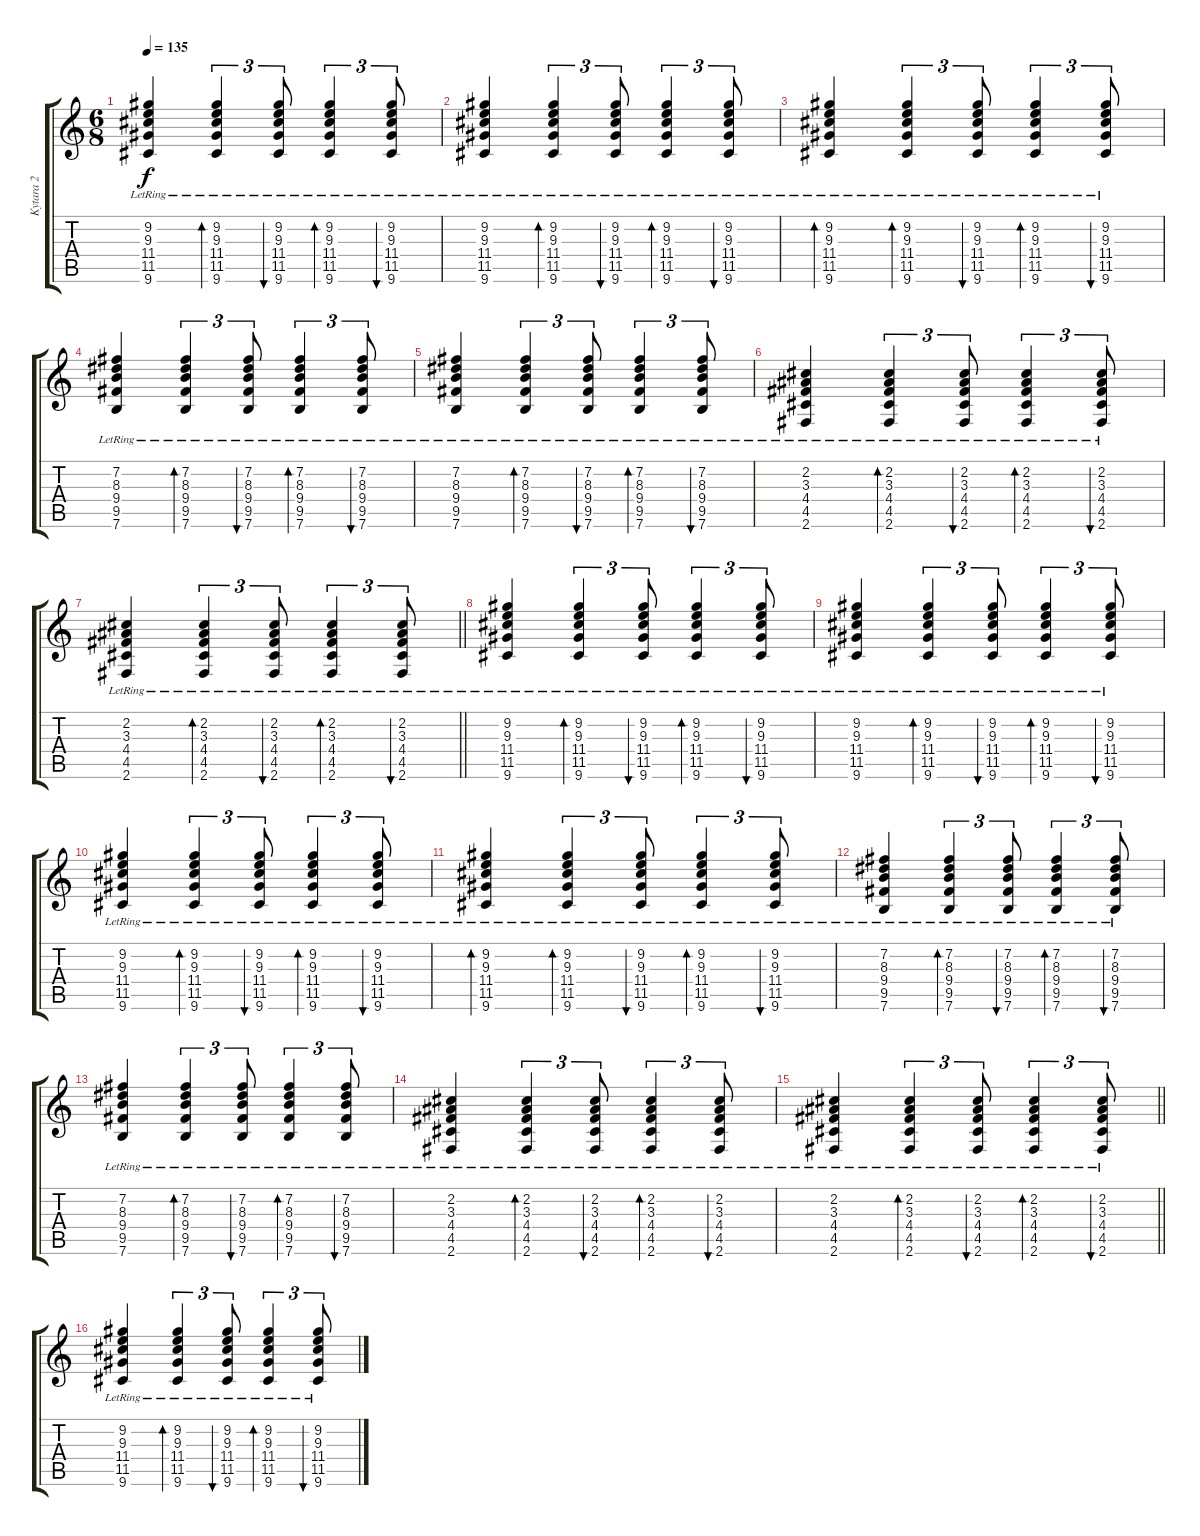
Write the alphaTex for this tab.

\track ("Kytara 2" "Kytara 2") {instrument acousticguitarsteel}
\staff {score tabs}
\tuning (E4 B3 G3 D3 A2 E2) {hide}
\ts (6 8)
\tempo 135
\clef g2
\ks c
(9.2 9.3{lr} 11.4{lr} 11.5{lr} 9.6{lr}).4{dy f} (9.2 9.3{lr} 11.4{lr} 11.5{lr} 9.6{lr}).4{tu (3 2) bd 60} (9.2 9.3{lr} 11.4{lr} 11.5{lr} 9.6{lr}).8{tu (3 2) bu 60} (9.2 9.3{lr} 11.4{lr} 11.5{lr} 9.6{lr}).4{tu (3 2) bd 60} (9.2 9.3{lr} 11.4{lr} 11.5{lr} 9.6{lr}).8{tu (3 2) bu 60} |
(9.2 9.3{lr} 11.4{lr} 11.5{lr} 9.6{lr}).4 (9.2 9.3{lr} 11.4{lr} 11.5{lr} 9.6{lr}).4{tu (3 2) bd 60} (9.2 9.3{lr} 11.4{lr} 11.5{lr} 9.6{lr}).8{tu (3 2) bu 60} (9.2 9.3{lr} 11.4{lr} 11.5{lr} 9.6{lr}).4{tu (3 2) bd 60} (9.2 9.3{lr} 11.4{lr} 11.5{lr} 9.6{lr}).8{tu (3 2) bu 60} |
(9.2 9.3{lr} 11.4{lr} 11.5{lr} 9.6{lr}).4{bd 60} (9.2 9.3{lr} 11.4{lr} 11.5{lr} 9.6{lr}).4{tu (3 2) bd 60} (9.2 9.3{lr} 11.4{lr} 11.5{lr} 9.6{lr}).8{tu (3 2) bu 60} (9.2 9.3{lr} 11.4{lr} 11.5{lr} 9.6{lr}).4{tu (3 2) bd 60} (9.2 9.3{lr} 11.4{lr} 11.5{lr} 9.6{lr}).8{tu (3 2) bu 60} |
(7.2 8.3{lr} 9.4{lr} 9.5{lr} 7.6{lr}).4 (7.2 8.3{lr} 9.4{lr} 9.5{lr} 7.6{lr}).4{tu (3 2) bd 60} (7.2 8.3{lr} 9.4{lr} 9.5{lr} 7.6{lr}).8{tu (3 2) bu 60} (7.2 8.3{lr} 9.4{lr} 9.5{lr} 7.6{lr}).4{tu (3 2) bd 60} (7.2 8.3{lr} 9.4{lr} 9.5{lr} 7.6{lr}).8{tu (3 2) bu 60} |
(7.2 8.3{lr} 9.4{lr} 9.5{lr} 7.6{lr}).4 (7.2 8.3{lr} 9.4{lr} 9.5{lr} 7.6{lr}).4{tu (3 2) bd 60} (7.2 8.3{lr} 9.4{lr} 9.5{lr} 7.6{lr}).8{tu (3 2) bu 60} (7.2 8.3{lr} 9.4{lr} 9.5{lr} 7.6{lr}).4{tu (3 2) bd 60} (7.2 8.3{lr} 9.4{lr} 9.5{lr} 7.6{lr}).8{tu (3 2) bu 60} |
(2.2 3.3{lr} 4.4{lr} 4.5{lr} 2.6{lr}).4 (2.2 3.3{lr} 4.4{lr} 4.5{lr} 2.6{lr}).4{tu (3 2) bd 60} (2.2 3.3{lr} 4.4{lr} 4.5{lr} 2.6{lr}).8{tu (3 2) bu 60} (2.2 3.3{lr} 4.4{lr} 4.5{lr} 2.6{lr}).4{tu (3 2) bd 60} (2.2 3.3{lr} 4.4{lr} 4.5{lr} 2.6{lr}).8{tu (3 2) bu 60} |
\barLineRight lightlight
(2.2 3.3{lr} 4.4{lr} 4.5{lr} 2.6{lr}).4 (2.2 3.3{lr} 4.4{lr} 4.5{lr} 2.6{lr}).4{tu (3 2) bd 60} (2.2 3.3{lr} 4.4{lr} 4.5{lr} 2.6{lr}).8{tu (3 2) bu 60} (2.2 3.3{lr} 4.4{lr} 4.5{lr} 2.6{lr}).4{tu (3 2) bd 60} (2.2 3.3{lr} 4.4{lr} 4.5{lr} 2.6{lr}).8{tu (3 2) bu 60} |
\section ("" "")
(9.2 9.3{lr} 11.4{lr} 11.5{lr} 9.6{lr}).4 (9.2 9.3{lr} 11.4{lr} 11.5{lr} 9.6{lr}).4{tu (3 2) bd 60} (9.2 9.3{lr} 11.4{lr} 11.5{lr} 9.6{lr}).8{tu (3 2) bu 60} (9.2 9.3{lr} 11.4{lr} 11.5{lr} 9.6{lr}).4{tu (3 2) bd 60} (9.2 9.3{lr} 11.4{lr} 11.5{lr} 9.6{lr}).8{tu (3 2) bu 60} |
(9.2 9.3{lr} 11.4{lr} 11.5{lr} 9.6{lr}).4 (9.2 9.3{lr} 11.4{lr} 11.5{lr} 9.6{lr}).4{tu (3 2) bd 60} (9.2 9.3{lr} 11.4{lr} 11.5{lr} 9.6{lr}).8{tu (3 2) bu 60} (9.2 9.3{lr} 11.4{lr} 11.5{lr} 9.6{lr}).4{tu (3 2) bd 60} (9.2 9.3{lr} 11.4{lr} 11.5{lr} 9.6{lr}).8{tu (3 2) bu 60} |
(9.2 9.3{lr} 11.4{lr} 11.5{lr} 9.6{lr}).4 (9.2 9.3{lr} 11.4{lr} 11.5{lr} 9.6{lr}).4{tu (3 2) bd 60} (9.2 9.3{lr} 11.4{lr} 11.5{lr} 9.6{lr}).8{tu (3 2) bu 60} (9.2 9.3{lr} 11.4{lr} 11.5{lr} 9.6{lr}).4{tu (3 2) bd 60} (9.2 9.3{lr} 11.4{lr} 11.5{lr} 9.6{lr}).8{tu (3 2) bu 60} |
(9.2 9.3{lr} 11.4{lr} 11.5{lr} 9.6{lr}).4{bd 60} (9.2 9.3{lr} 11.4{lr} 11.5{lr} 9.6{lr}).4{tu (3 2) bd 60} (9.2 9.3{lr} 11.4{lr} 11.5{lr} 9.6{lr}).8{tu (3 2) bu 60} (9.2 9.3{lr} 11.4{lr} 11.5{lr} 9.6{lr}).4{tu (3 2) bd 60} (9.2 9.3{lr} 11.4{lr} 11.5{lr} 9.6{lr}).8{tu (3 2) bu 60} |
(7.2 8.3{lr} 9.4{lr} 9.5{lr} 7.6{lr}).4 (7.2 8.3{lr} 9.4{lr} 9.5{lr} 7.6{lr}).4{tu (3 2) bd 60} (7.2 8.3{lr} 9.4{lr} 9.5{lr} 7.6{lr}).8{tu (3 2) bu 60} (7.2 8.3{lr} 9.4{lr} 9.5{lr} 7.6{lr}).4{tu (3 2) bd 60} (7.2 8.3{lr} 9.4{lr} 9.5{lr} 7.6{lr}).8{tu (3 2) bu 60} |
(7.2 8.3{lr} 9.4{lr} 9.5{lr} 7.6{lr}).4 (7.2 8.3{lr} 9.4{lr} 9.5{lr} 7.6{lr}).4{tu (3 2) bd 60} (7.2 8.3{lr} 9.4{lr} 9.5{lr} 7.6{lr}).8{tu (3 2) bu 60} (7.2 8.3{lr} 9.4{lr} 9.5{lr} 7.6{lr}).4{tu (3 2) bd 60} (7.2 8.3{lr} 9.4{lr} 9.5{lr} 7.6{lr}).8{tu (3 2) bu 60} |
(2.2 3.3{lr} 4.4{lr} 4.5{lr} 2.6{lr}).4 (2.2 3.3{lr} 4.4{lr} 4.5{lr} 2.6{lr}).4{tu (3 2) bd 60} (2.2 3.3{lr} 4.4{lr} 4.5{lr} 2.6{lr}).8{tu (3 2) bu 60} (2.2 3.3{lr} 4.4{lr} 4.5{lr} 2.6{lr}).4{tu (3 2) bd 60} (2.2 3.3{lr} 4.4{lr} 4.5{lr} 2.6{lr}).8{tu (3 2) bu 60} |
\barLineRight lightlight
(2.2 3.3{lr} 4.4{lr} 4.5{lr} 2.6{lr}).4 (2.2 3.3{lr} 4.4{lr} 4.5{lr} 2.6{lr}).4{tu (3 2) bd 60} (2.2 3.3{lr} 4.4{lr} 4.5{lr} 2.6{lr}).8{tu (3 2) bu 60} (2.2 3.3{lr} 4.4{lr} 4.5{lr} 2.6{lr}).4{tu (3 2) bd 60} (2.2 3.3{lr} 4.4{lr} 4.5{lr} 2.6{lr}).8{tu (3 2) bu 60} |
(9.2 9.3{lr} 11.4{lr} 11.5{lr} 9.6{lr}).4 (9.2 9.3{lr} 11.4{lr} 11.5{lr} 9.6{lr}).4{tu (3 2) bd 60} (9.2 9.3{lr} 11.4{lr} 11.5{lr} 9.6{lr}).8{tu (3 2) bu 60} (9.2 9.3{lr} 11.4{lr} 11.5{lr} 9.6{lr}).4{tu (3 2) bd 60} (9.2 9.3{lr} 11.4{lr} 11.5{lr} 9.6{lr}).8{tu (3 2) bu 60}
